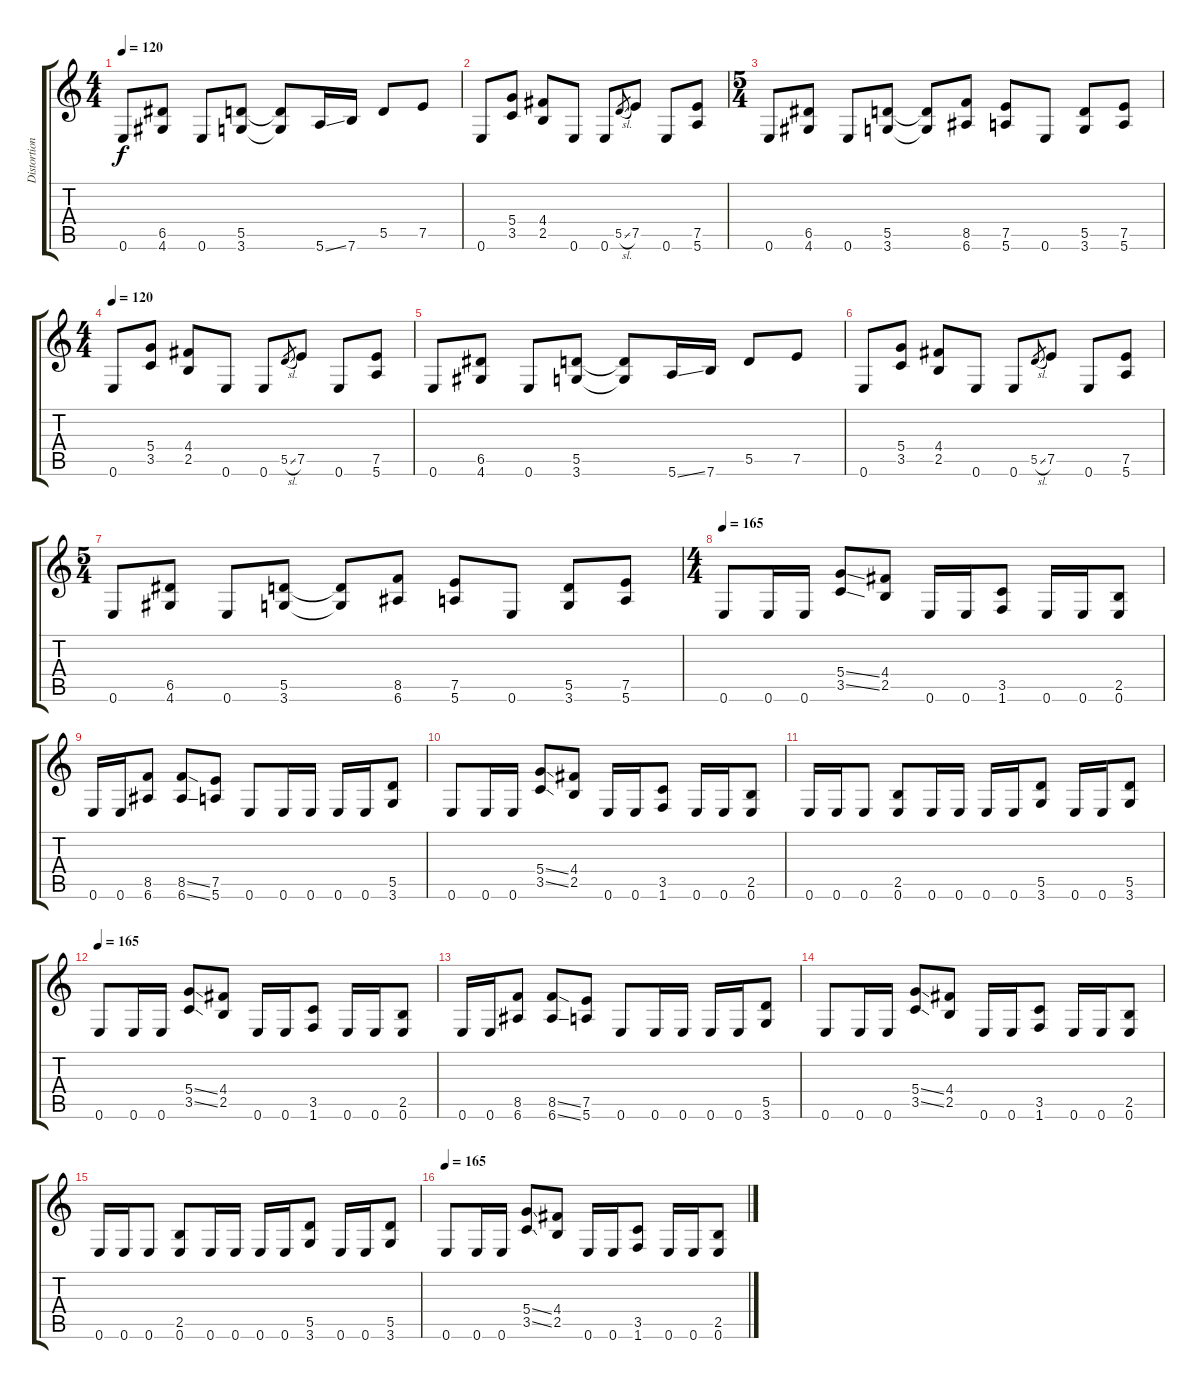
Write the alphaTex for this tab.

\track ("Distortion Guitar" "Distortion") {instrument distortionguitar}
\staff {score tabs}
\tuning (E4 B3 G3 D3 A2 E2) {hide}
\ts (4 4)
\tempo 120
\clef g2
\ks c
0.6.8{dy f} (6.5 4.6).8 0.6.8 (5.5 3.6).8 (5.5{t} 3.6{t}).8 5.6{ss}.16 7.6.16 5.5.8 7.5.8 |
0.6.8 (5.4 3.5).8 (4.4 2.5).8 0.6.8 0.6.8 5.5{sl}.8{gr} 7.5.8 0.6.8 (7.5 5.6).8 |
\ts (5 4)
0.6.8 (6.5 4.6).8 0.6.8 (5.5 3.6).8 (5.5{t} 3.6{t}).8 (8.5 6.6).8 (7.5 5.6).8 0.6.8 (5.5 3.6).8 (7.5 5.6).8 |
\ts (4 4)
\tempo 120
0.6.8{instrument distortionguitar} (5.4 3.5).8 (4.4 2.5).8 0.6.8 0.6.8 5.5{sl}.8{gr} 7.5.8 0.6.8 (7.5 5.6).8 |
0.6.8 (6.5 4.6).8 0.6.8 (5.5 3.6).8 (5.5{t} 3.6{t}).8 5.6{ss}.16 7.6.16 5.5.8 7.5.8 |
0.6.8 (5.4 3.5).8 (4.4 2.5).8 0.6.8 0.6.8 5.5{sl}.8{gr} 7.5.8 0.6.8 (7.5 5.6).8 |
\ts (5 4)
0.6.8 (6.5 4.6).8 0.6.8 (5.5 3.6).8 (5.5{t} 3.6{t}).8 (8.5 6.6).8 (7.5 5.6).8 0.6.8 (5.5 3.6).8 (7.5 5.6).8 |
\ts (4 4)
\tempo 165
0.6.8{instrument distortionguitar} 0.6.16 0.6.16 (5.4{ss} 3.5{ss}).8 (4.4 2.5).8 0.6.16 0.6.16 (3.5 1.6).8 0.6.16 0.6.16 (2.5 0.6).8 |
0.6.16 0.6.16 (8.5 6.6).8 (8.5{ss} 6.6{ss}).8 (7.5 5.6).8 0.6.8 0.6.16 0.6.16 0.6.16 0.6.16 (5.5 3.6).8 |
0.6.8 0.6.16 0.6.16 (5.4{ss} 3.5{ss}).8 (4.4 2.5).8 0.6.16 0.6.16 (3.5 1.6).8 0.6.16 0.6.16 (2.5 0.6).8 |
0.6.16 0.6.16 0.6.8 (2.5 0.6).8 0.6.16 0.6.16 0.6.16 0.6.16 (5.5 3.6).8 0.6.16 0.6.16 (5.5 3.6).8 |
\tempo 165
0.6.8{instrument distortionguitar} 0.6.16 0.6.16 (5.4{ss} 3.5{ss}).8 (4.4 2.5).8 0.6.16 0.6.16 (3.5 1.6).8 0.6.16 0.6.16 (2.5 0.6).8 |
0.6.16 0.6.16 (8.5 6.6).8 (8.5{ss} 6.6{ss}).8 (7.5 5.6).8 0.6.8 0.6.16 0.6.16 0.6.16 0.6.16 (5.5 3.6).8 |
0.6.8 0.6.16 0.6.16 (5.4{ss} 3.5{ss}).8 (4.4 2.5).8 0.6.16 0.6.16 (3.5 1.6).8 0.6.16 0.6.16 (2.5 0.6).8 |
0.6.16 0.6.16 0.6.8 (2.5 0.6).8 0.6.16 0.6.16 0.6.16 0.6.16 (5.5 3.6).8 0.6.16 0.6.16 (5.5 3.6).8 |
\tempo 165
0.6.8{instrument distortionguitar} 0.6.16 0.6.16 (5.4{ss} 3.5{ss}).8 (4.4 2.5).8 0.6.16 0.6.16 (3.5 1.6).8 0.6.16 0.6.16 (2.5 0.6).8
